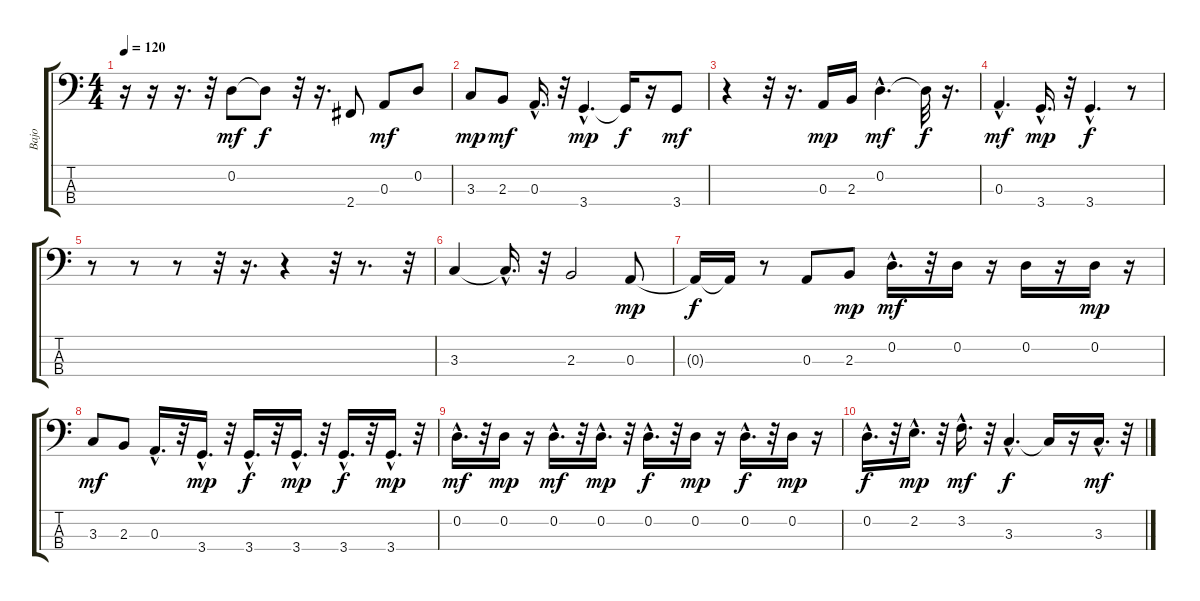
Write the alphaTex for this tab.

\track ("Bajo" "Bajo") {instrument electricbassfinger}
\staff {score tabs}
\tuning (G2 D2 A1 E1) {hide}
\ts (4 4)
\tempo 120
\clef f4
\ks c
r.16{dy f} r.16 r.16{d} r.32 0.2.8{dy mf} 0.2{t}.8{dy f} r.32 r.16{d} 2.4.8 0.3.8{dy mf} 0.2.8 |
3.3.8{dy mp} 2.3.8{dy mf} 0.3{hac}.16{d} r.32 3.4{hac}.4{d dy mp} 3.4{t}.16{dy f} r.16 3.4.8{dy mf} |
r.4 r.32 r.16{d} 0.3.16{dy mp} 2.3.16 0.2{hac}.4{d dy mf} 0.2{t}.32{dy f} r.16{d} |
0.3{hac}.4{d dy mf} 3.4{hac}.16{d dy mp} r.32 3.4{hac}.4{d dy f} r.8 |
r.8 r.8 r.8 r.32 r.16{d} r.4 r.32 r.8{d} r.32 |
3.3.4 3.3{hac t}.16{d} r.32 2.3.2 0.3.8{dy mp} |
0.3{t}.16{dy f} 0.3{t}.16 r.8 0.3.8 2.3.8{dy mp} 0.2{hac}.16{d dy mf} r.32 0.2.16 r.16 0.2.16 r.16 0.2.16{dy mp} r.16 |
3.3.8{dy mf} 2.3.8 0.3{hac}.16{d} r.32 3.4{hac}.16{d dy mp} r.32 3.4{hac}.16{d dy f} r.32 3.4{hac}.16{d dy mp} r.32 3.4{hac}.16{d dy f} r.32 3.4{hac}.16{d dy mp} r.32 |
0.2{hac}.16{d dy mf} r.32 0.2.16{dy mp} r.16 0.2{hac}.16{d dy mf} r.32 0.2{hac}.16{d dy mp} r.32 0.2{hac}.16{d dy f} r.32 0.2.16{dy mp} r.16 0.2{hac}.16{d dy f} r.32 0.2.16{dy mp} r.16 |
0.2{hac}.16{d dy f} r.32 2.2{hac}.16{d dy mp} r.32 3.2{hac}.16{d dy mf} r.32 3.3{hac}.4{d dy f} 3.3{t}.16 r.16 3.3{hac}.16{d dy mf} r.32
